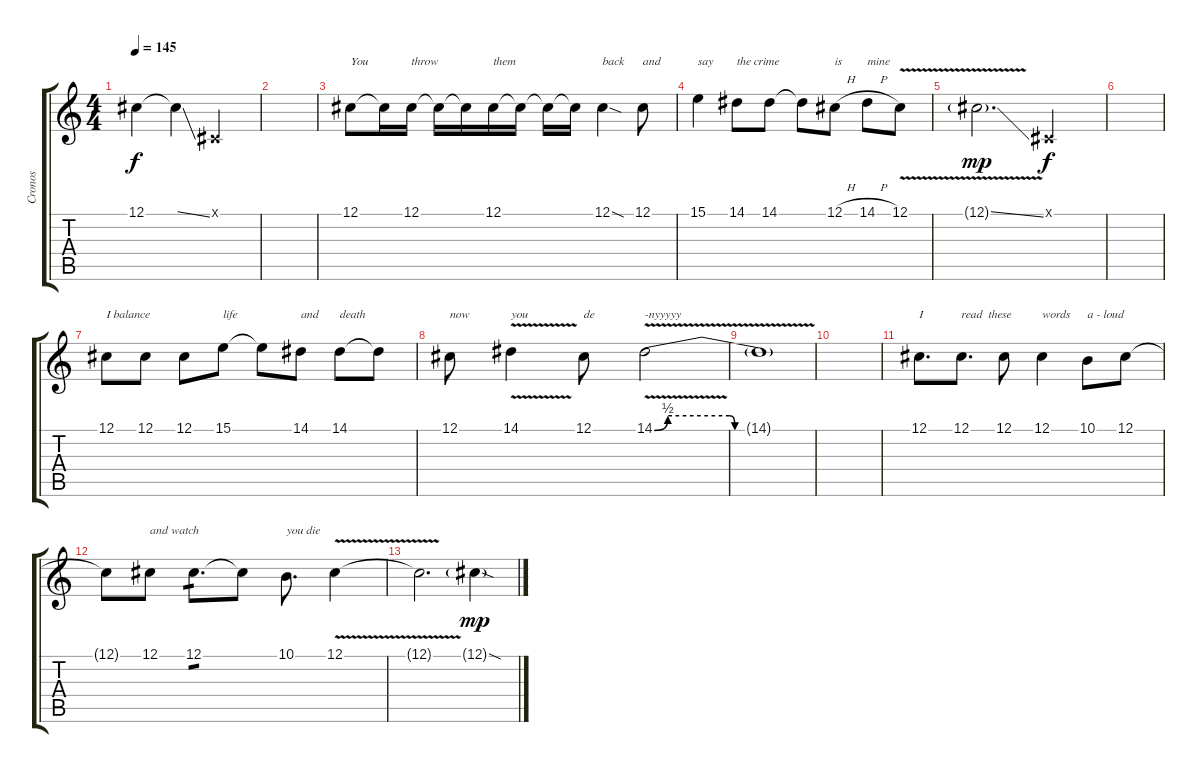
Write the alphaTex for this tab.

\track ("Cronos" "Cronos") {instrument lead6voice}
\staff {score tabs}
\tuning (Db4 Ab3 E3 B2 Gb2 Db2) {hide}
\ts (4 4)
\tempo 145
\clef g2
\ks c
12.1{t}.4{dy f} 12.1{ss t}.4 0.1{x}.2 |
|
12.1.8{txt "You"} 12.1{t}.16 12.1.16{txt "throw"} 12.1{t}.16 12.1{t}.16 12.1.16{txt "them"} 12.1{t}.16 12.1{t}.16 12.1{t}.16 12.1{sod}.4{txt "back"} 12.1.8{txt "and"} |
15.1.4{txt "say"} 14.1.8{txt "the crime"} 14.1.8 14.1{t}.8 12.1{h}.8{txt "is"} 14.1{h}.8{txt "mine"} 12.1{v}.8 |
12.1{v ss g}.2{d dy mp} 0.1{x}.4{dy f} |
|
12.1.8{txt "I balance "} 12.1.8 12.1.8 15.1.8{txt "life"} 15.1{t}.8 14.1.8{txt "and"} 14.1.8{txt "death"} 14.1{t}.8 |
12.1.8{txt "now"} 14.1{v}.4{txt "you"} 12.1.8{txt "de"} 14.1{be (custom 0 0 5 2 28 2 30 0 60 0) v}.2{txt "-nyyyyy"} |
14.1{t}.1 |
|
12.1.8{d txt "I"} 12.1.8{d txt "read  these"} 12.1.8 12.1.4{txt "words"} 10.1.8{txt "a - loud"} 12.1.8 |
12.1{t}.8 12.1.8{txt "and watch"} 12.1.8{d tp 1} 12.1{t}.8 10.1.8{d txt "you die"} 12.1{v}.4 |
12.1{t}.2{d} 12.1{sod g}.4{dy mp}
